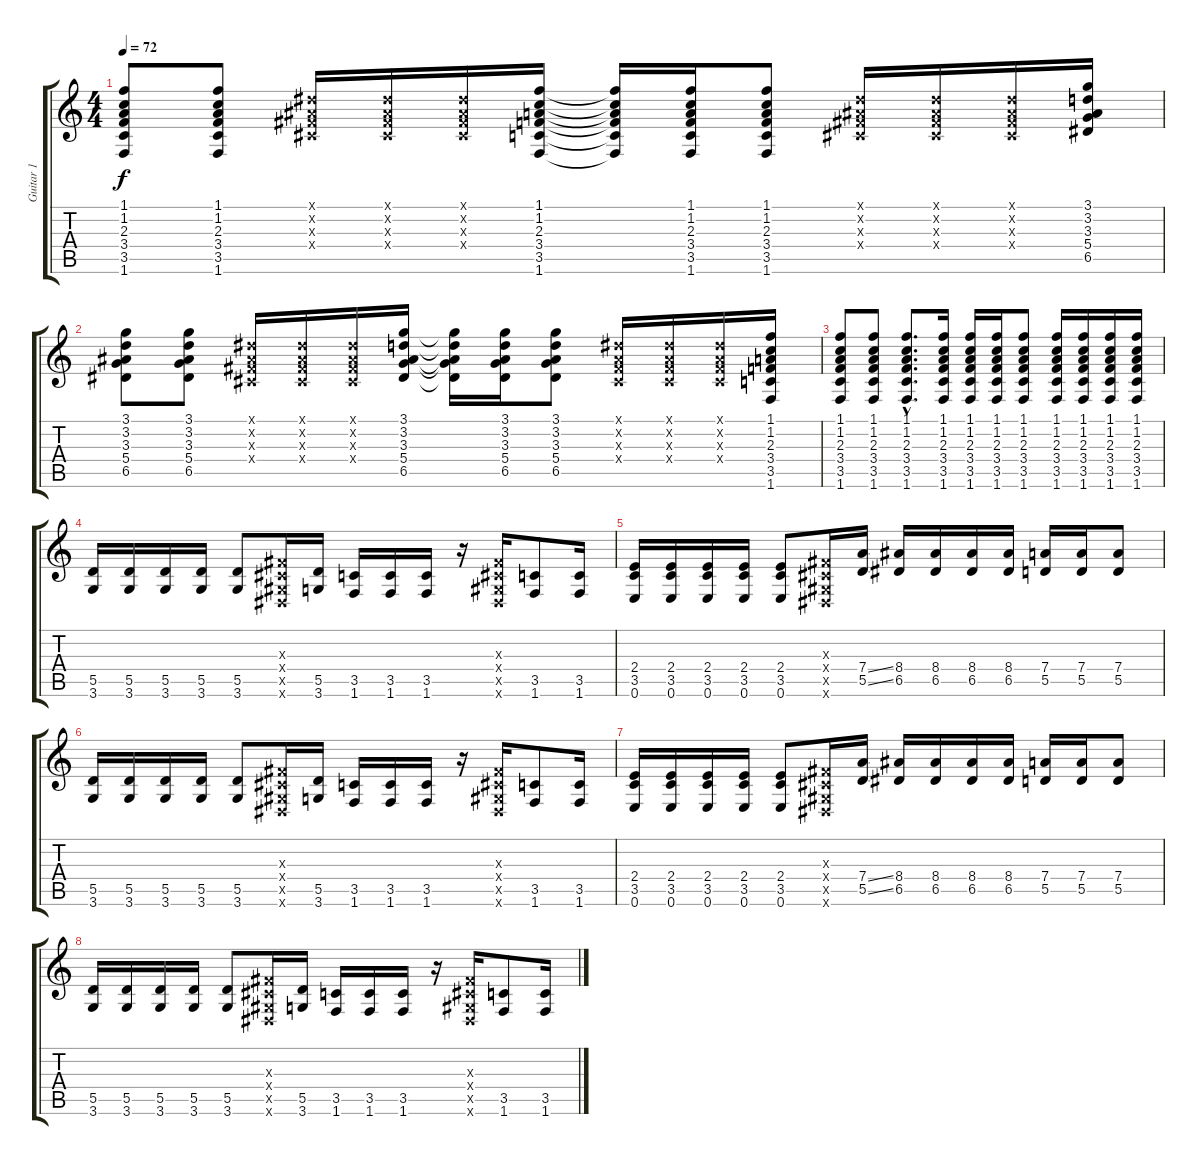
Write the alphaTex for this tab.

\track ("Guitar 1" "Guitar 1") {instrument overdrivenguitar}
\staff {score tabs}
\tuning (E4 B3 G3 D3 A2 E2) {hide}
\ts (4 4)
\tempo 72
\clef g2
\ks c
(1.1 1.2 2.3 3.4 3.5 1.6).8{dy f} (1.1 1.2 2.3 3.4 3.5 1.6).8 (-1.1{x} -1.2{x} -1.3{x} -1.4{x}).16 (-1.1{x} -1.2{x} -1.3{x} -1.4{x}).16 (-1.1{x} -1.2{x} -1.3{x} -1.4{x}).16 (1.1 1.2 2.3 3.4 3.5 1.6).16 (1.1{t} 1.2{t} 2.3{t} 3.4{t} 3.5{t} 1.6{t}).16 (1.1 1.2 2.3 3.4 3.5 1.6).16 (1.1 1.2 2.3 3.4 3.5 1.6).8 (-1.1{x} -1.2{x} -1.3{x} -1.4{x}).16 (-1.1{x} -1.2{x} -1.3{x} -1.4{x}).16 (-1.1{x} -1.2{x} -1.3{x} -1.4{x}).16 (3.1 3.2 3.3 5.4 6.5).16 |
(3.1 3.2 3.3 5.4 6.5).8 (3.1 3.2 3.3 5.4 6.5).8 (-1.1{x} -1.2{x} -1.3{x} -1.4{x}).16 (-1.1{x} -1.2{x} -1.3{x} -1.4{x}).16 (-1.1{x} -1.2{x} -1.3{x} -1.4{x}).16 (3.1 3.2 3.3 5.4 6.5).16 (3.1{t} 3.2{t} 3.3{t} 5.4{t} 6.5{t}).16 (3.1 3.2 3.3 5.4 6.5).16 (3.1 3.2 3.3 5.4 6.5).8 (-1.1{x} -1.2{x} -1.3{x} -1.4{x}).16 (-1.1{x} -1.2{x} -1.3{x} -1.4{x}).16 (-1.1{x} -1.2{x} -1.3{x} -1.4{x}).16 (1.1 1.2 2.3 3.4 3.5 1.6).16 |
(1.1 1.2 2.3 3.4 3.5 1.6).8 (1.1 1.2 2.3 3.4 3.5 1.6).8 (1.1{hac} 1.2{hac} 2.3{hac} 3.4{hac} 3.5{hac} 1.6{hac}).8{d} (1.1 1.2 2.3 3.4 3.5 1.6).16 (1.1 1.2 2.3 3.4 3.5 1.6).16 (1.1 1.2 2.3 3.4 3.5 1.6).16 (1.1 1.2 2.3 3.4 3.5 1.6).8 (1.1 1.2 2.3 3.4 3.5 1.6).16 (1.1 1.2 2.3 3.4 3.5 1.6).16 (1.1 1.2 2.3 3.4 3.5 1.6).16 (1.1 1.2 2.3 3.4 3.5 1.6).16 |
(5.5 3.6).16 (5.5 3.6).16 (5.5 3.6).16 (5.5 3.6).16 (5.5 3.6).8 (-1.3{x} -1.4{x} -1.5{x} -1.6{x}).16 (5.5 3.6).16 (3.5 1.6).16 (3.5 1.6).16 (3.5 1.6).16 r.16 (-1.3{x} -1.4{x} -1.5{x} -1.6{x}).16 (3.5 1.6).8 (3.5 1.6).16 |
(2.4 3.5 0.6).16 (2.4 3.5 0.6).16 (2.4 3.5 0.6).16 (2.4 3.5 0.6).16 (2.4 3.5 0.6).8 (-1.3{x} -1.4{x} -1.5{x} -1.6{x}).16 (7.4{ss} 5.5{ss}).16 (8.4 6.5).16 (8.4 6.5).16 (8.4 6.5).16 (8.4 6.5).16 (7.4 5.5).16 (7.4 5.5).16 (7.4 5.5).8 |
(5.5 3.6).16 (5.5 3.6).16 (5.5 3.6).16 (5.5 3.6).16 (5.5 3.6).8 (-1.3{x} -1.4{x} -1.5{x} -1.6{x}).16 (5.5 3.6).16 (3.5 1.6).16 (3.5 1.6).16 (3.5 1.6).16 r.16 (-1.3{x} -1.4{x} -1.5{x} -1.6{x}).16 (3.5 1.6).8 (3.5 1.6).16 |
(2.4 3.5 0.6).16 (2.4 3.5 0.6).16 (2.4 3.5 0.6).16 (2.4 3.5 0.6).16 (2.4 3.5 0.6).8 (-1.3{x} -1.4{x} -1.5{x} -1.6{x}).16 (7.4{ss} 5.5{ss}).16 (8.4 6.5).16 (8.4 6.5).16 (8.4 6.5).16 (8.4 6.5).16 (7.4 5.5).16 (7.4 5.5).16 (7.4 5.5).8 |
(5.5 3.6).16 (5.5 3.6).16 (5.5 3.6).16 (5.5 3.6).16 (5.5 3.6).8 (-1.3{x} -1.4{x} -1.5{x} -1.6{x}).16 (5.5 3.6).16 (3.5 1.6).16 (3.5 1.6).16 (3.5 1.6).16 r.16 (-1.3{x} -1.4{x} -1.5{x} -1.6{x}).16 (3.5 1.6).8 (3.5 1.6).16
